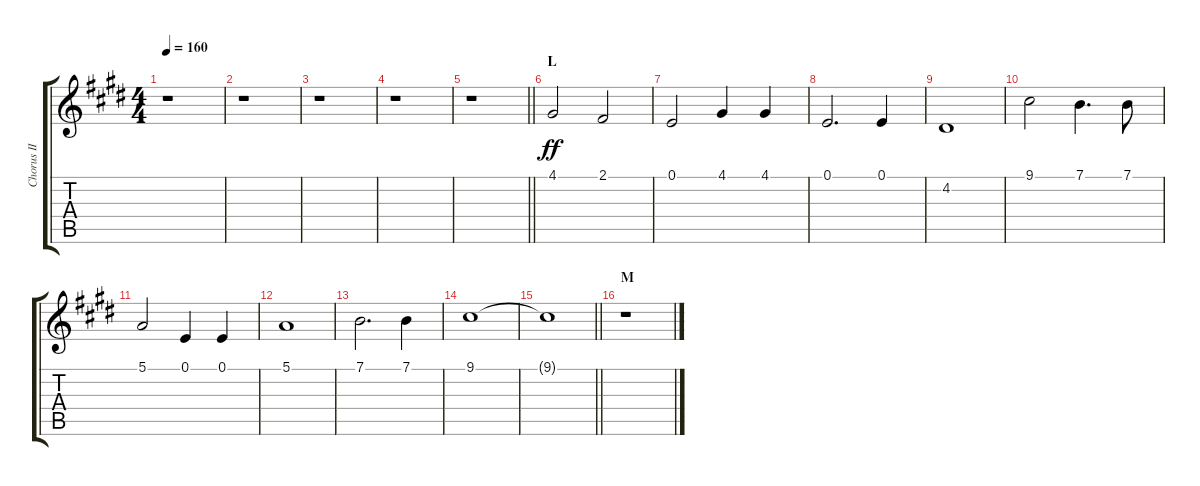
\track ("Chorus II" "Chorus II") {instrument voiceoohs}
\staff {score tabs}
\tuning (E4 B3 G3 D3 A2 E2) {hide}
\ts (4 4)
\tempo 160
\clef g2
\ks e
r.1{dy ff} |
r.1 |
r.1 |
r.1 |
\barLineRight lightlight
r.1 |
\section ("" "L")
4.1.2 2.1.2 |
0.1.2 4.1.4 4.1.4 |
0.1.2{d} 0.1.4 |
4.2.1 |
9.1.2 7.1.4{d} 7.1.8 |
5.1.2 0.1.4 0.1.4 |
5.1.1 |
7.1.2{d} 7.1.4 |
9.1.1 |
\barLineRight lightlight
9.1{t}.1 |
\section ("" "M")
r.1
